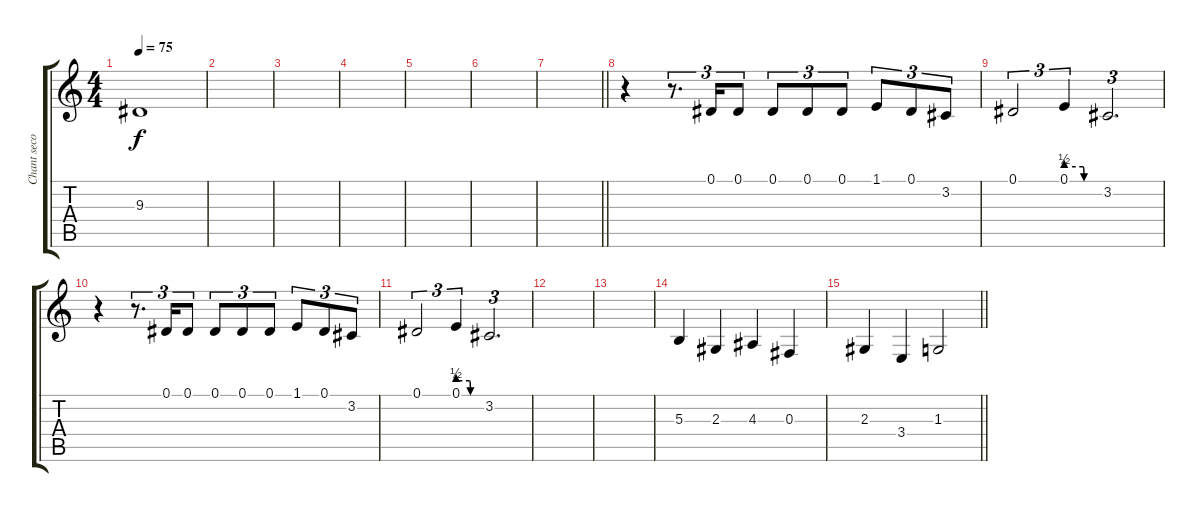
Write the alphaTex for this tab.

\track ("Chant secondaire " "Chant seco") {instrument tremolostrings}
\staff {score tabs}
\tuning (Eb4 Bb3 Gb3 Db3 Ab2 Eb2) {hide}
\ts (4 4)
\tempo 75
\clef g2
\ks c
9.3{t}.1{dy f volume 4} |
|
|
|
|
|
\barLineRight lightlight
|
r.4{volume 13} r.8{d tu (3 2)} 0.1.16{tu (3 2)} 0.1.8{tu (3 2)} 0.1.8{tu (3 2)} 0.1.8{tu (3 2)} 0.1.8{tu (3 2)} 1.1.8{tu (3 2)} 0.1.8{tu (3 2)} 3.2.8{tu (3 2)} |
0.1.2{tu (3 2)} 0.1{be (custom 0 2 30 2 32 0 60 0)}.4{tu (3 2)} 3.2.2{d tu (3 2)} |
r.4 r.8{d tu (3 2)} 0.1.16{tu (3 2)} 0.1.8{tu (3 2)} 0.1.8{tu (3 2)} 0.1.8{tu (3 2)} 0.1.8{tu (3 2)} 1.1.8{tu (3 2)} 0.1.8{tu (3 2)} 3.2.8{tu (3 2)} |
0.1.2{tu (3 2)} 0.1{be (custom 0 2 30 2 32 0 60 0)}.4{tu (3 2)} 3.2.2{d tu (3 2)} |
|
|
5.3.4 2.3.4 4.3.4 0.3.4 |
\barLineRight lightlight
2.3.4 3.4.4 1.3.2
